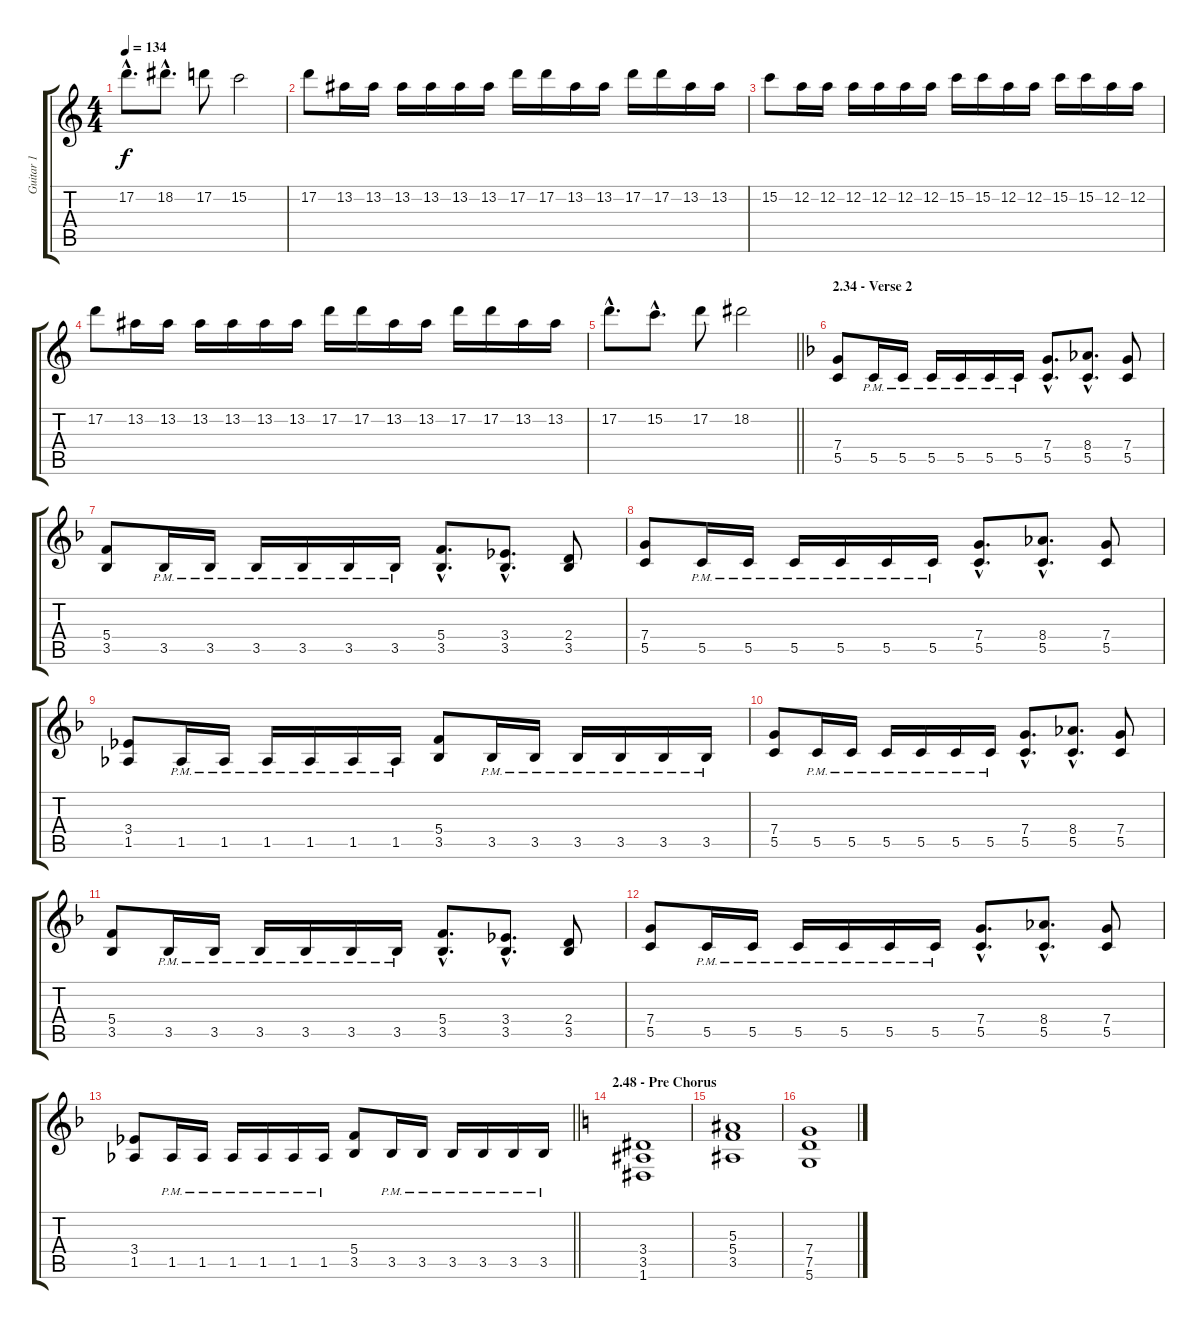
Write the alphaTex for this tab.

\track ("Guitar 1" "Guitar 1") {instrument distortionguitar}
\staff {score tabs}
\tuning (D4 A3 F3 C3 G2 D2) {hide}
\ts (4 4)
\tempo 134
\clef g2
\ks aminor
17.2{hac}.8{d dy f} 18.2{hac}.8{d} 17.2.8 15.2.2 |
17.2.8 13.2.16 13.2.16 13.2.16 13.2.16 13.2.16 13.2.16 17.2.16 17.2.16 13.2.16 13.2.16 17.2.16 17.2.16 13.2.16 13.2.16 |
15.2.8 12.2.16 12.2.16 12.2.16 12.2.16 12.2.16 12.2.16 15.2.16 15.2.16 12.2.16 12.2.16 15.2.16 15.2.16 12.2.16 12.2.16 |
17.2.8 13.2.16 13.2.16 13.2.16 13.2.16 13.2.16 13.2.16 17.2.16 17.2.16 13.2.16 13.2.16 17.2.16 17.2.16 13.2.16 13.2.16 |
\barLineRight lightlight
17.2{hac}.8{d} 15.2{hac}.8{d} 17.2.8 18.2.2 |
\section ("" "2.34 - Verse 2")
\ks dminor
(7.4 5.5).8 5.5{pm}.16 5.5{pm}.16 5.5{pm}.16 5.5{pm}.16 5.5{pm}.16 5.5{pm}.16 (7.4{hac} 5.5{hac}).8{d} (8.4{hac} 5.5{hac}).8{d} (7.4 5.5).8 |
(5.4 3.5).8 3.5{pm}.16 3.5{pm}.16 3.5{pm}.16 3.5{pm}.16 3.5{pm}.16 3.5{pm}.16 (5.4{hac} 3.5{hac}).8{d} (3.4{hac} 3.5{hac}).8{d} (2.4 3.5).8 |
(7.4 5.5).8 5.5{pm}.16 5.5{pm}.16 5.5{pm}.16 5.5{pm}.16 5.5{pm}.16 5.5{pm}.16 (7.4{hac} 5.5{hac}).8{d} (8.4{hac} 5.5{hac}).8{d} (7.4 5.5).8 |
(3.4 1.5).8 1.5{pm}.16 1.5{pm}.16 1.5{pm}.16 1.5{pm}.16 1.5{pm}.16 1.5{pm}.16 (5.4 3.5).8 3.5{pm}.16 3.5{pm}.16 3.5{pm}.16 3.5{pm}.16 3.5{pm}.16 3.5{pm}.16 |
(7.4 5.5).8 5.5{pm}.16 5.5{pm}.16 5.5{pm}.16 5.5{pm}.16 5.5{pm}.16 5.5{pm}.16 (7.4{hac} 5.5{hac}).8{d} (8.4{hac} 5.5{hac}).8{d} (7.4 5.5).8 |
(5.4 3.5).8 3.5{pm}.16 3.5{pm}.16 3.5{pm}.16 3.5{pm}.16 3.5{pm}.16 3.5{pm}.16 (5.4{hac} 3.5{hac}).8{d} (3.4{hac} 3.5{hac}).8{d} (2.4 3.5).8 |
(7.4 5.5).8 5.5{pm}.16 5.5{pm}.16 5.5{pm}.16 5.5{pm}.16 5.5{pm}.16 5.5{pm}.16 (7.4{hac} 5.5{hac}).8{d} (8.4{hac} 5.5{hac}).8{d} (7.4 5.5).8 |
\barLineRight lightlight
(3.4 1.5).8 1.5{pm}.16 1.5{pm}.16 1.5{pm}.16 1.5{pm}.16 1.5{pm}.16 1.5{pm}.16 (5.4 3.5).8 3.5{pm}.16 3.5{pm}.16 3.5{pm}.16 3.5{pm}.16 3.5{pm}.16 3.5{pm}.16 |
\section ("" "2.48 - Pre Chorus")
\ks aminor
(3.4 3.5 1.6).1 |
(5.3 5.4 3.5).1 |
(7.4 7.5 5.6).1
